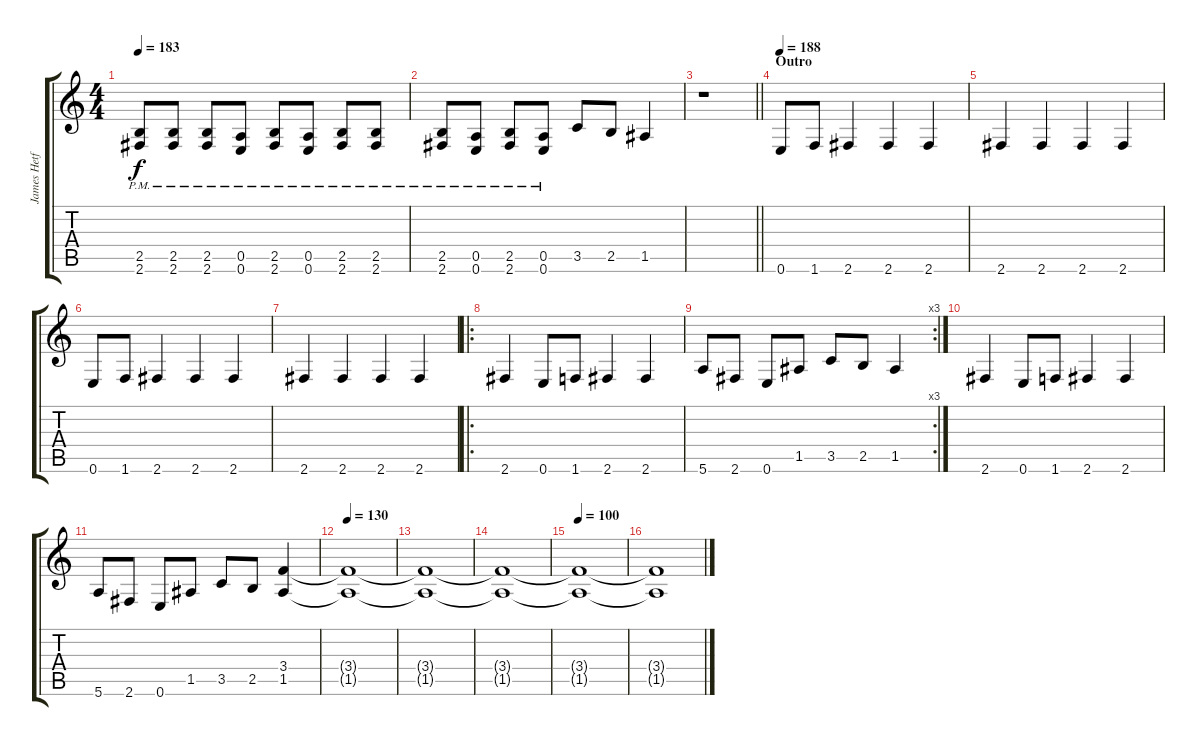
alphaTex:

\track ("James Hetfield" "James Hetf") {instrument distortionguitar}
\staff {score tabs}
\tuning (E4 B3 G3 D3 A2 E2) {hide}
\ts (4 4)
\tempo 183
\clef g2
\ks c
(2.5{pm} 2.6{pm}).8{dy f} (2.5{pm} 2.6{pm}).8 (2.5{pm} 2.6{pm}).8 (0.5{pm} 0.6{pm}).8 (2.5{pm} 2.6{pm}).8 (0.5{pm} 0.6{pm}).8 (2.5{pm} 2.6{pm}).8 (2.5{pm} 2.6{pm}).8 |
(2.5{pm} 2.6{pm}).8 (0.5{pm} 0.6{pm}).8 (2.5{pm} 2.6{pm}).8 (0.5{pm} 0.6{pm}).8 3.5.8 2.5.8 1.5.4 |
\barLineRight lightlight
r.1 |
\section ("" "Outro")
\tempo 188
0.6.8 1.6.8 2.6.4 2.6.4 2.6.4 |
2.6.4 2.6.4 2.6.4 2.6.4 |
0.6.8 1.6.8 2.6.4 2.6.4 2.6.4 |
2.6.4 2.6.4 2.6.4 2.6.4 |
\ro
2.6.4 0.6.8 1.6.8 2.6.4 2.6.4 |
\rc 3
5.6.8 2.6.8 0.6.8 1.5.8 3.5.8 2.5.8 1.5.4 |
2.6.4 0.6.8 1.6.8 2.6.4 2.6.4 |
5.6.8 2.6.8 0.6.8 1.5.8 3.5.8 2.5.8 (3.4 1.5).4 |
\tempo 130
(3.4{t} 1.5{t}).1 |
(3.4{t} 1.5{t}).1 |
(3.4{t} 1.5{t}).1 |
\tempo 100
(3.4{t} 1.5{t}).1 |
(3.4{t} 1.5{t}).1
